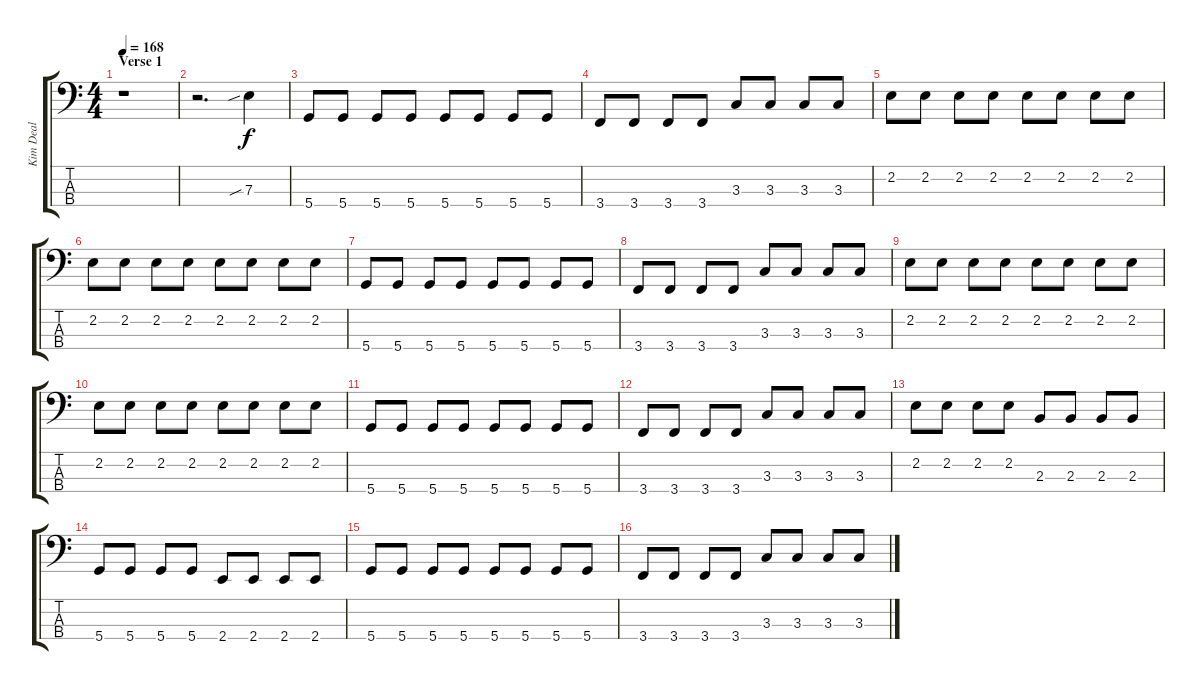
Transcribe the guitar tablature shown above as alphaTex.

\track ("Kim Deal" "Kim Deal") {instrument electricbasspick}
\staff {score tabs}
\tuning (G2 D2 A1 D1) {hide}
\ts (4 4)
\section ("" "Verse 1")
\tempo 168
\clef f4
\ks c
r.1{dy f instrument electricbasspick} |
r.2{d} 7.3{sib}.4 |
5.4.8 5.4.8 5.4.8 5.4.8 5.4.8 5.4.8 5.4.8 5.4.8 |
3.4.8 3.4.8 3.4.8 3.4.8 3.3.8 3.3.8 3.3.8 3.3.8 |
2.2.8 2.2.8 2.2.8 2.2.8 2.2.8 2.2.8 2.2.8 2.2.8 |
2.2.8 2.2.8 2.2.8 2.2.8 2.2.8 2.2.8 2.2.8 2.2.8 |
5.4.8 5.4.8 5.4.8 5.4.8 5.4.8 5.4.8 5.4.8 5.4.8 |
3.4.8 3.4.8 3.4.8 3.4.8 3.3.8 3.3.8 3.3.8 3.3.8 |
2.2.8 2.2.8 2.2.8 2.2.8 2.2.8 2.2.8 2.2.8 2.2.8 |
2.2.8 2.2.8 2.2.8 2.2.8 2.2.8 2.2.8 2.2.8 2.2.8 |
5.4.8 5.4.8 5.4.8 5.4.8 5.4.8 5.4.8 5.4.8 5.4.8 |
3.4.8 3.4.8 3.4.8 3.4.8 3.3.8 3.3.8 3.3.8 3.3.8 |
2.2.8 2.2.8 2.2.8 2.2.8 2.3.8 2.3.8 2.3.8 2.3.8 |
5.4.8 5.4.8 5.4.8 5.4.8 2.4.8 2.4.8 2.4.8 2.4.8 |
5.4.8 5.4.8 5.4.8 5.4.8 5.4.8 5.4.8 5.4.8 5.4.8 |
3.4.8 3.4.8 3.4.8 3.4.8 3.3.8 3.3.8 3.3.8 3.3.8
